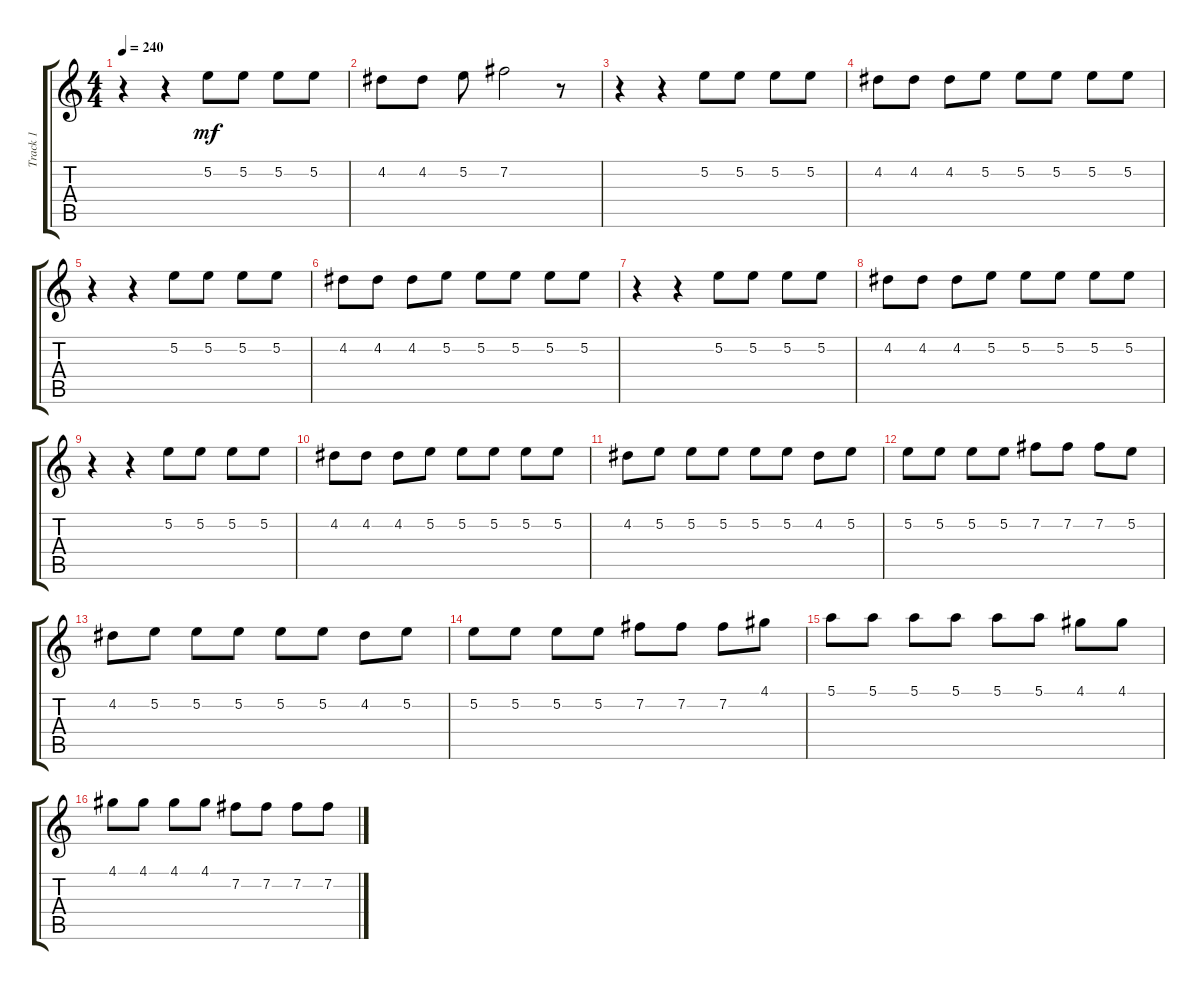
\track ("Track 1" "Track 1") {instrument distortionguitar}
\staff {score tabs}
\tuning (E4 B3 G3 D3 A2 E2) {hide}
\ts (4 4)
\tempo 240
\clef g2
\ks c
r.4{dy mf} r.4 5.2.8 5.2.8 5.2.8 5.2.8 |
4.2.8 4.2.8 5.2.8 7.2.2 r.8 |
r.4 r.4 5.2.8 5.2.8 5.2.8 5.2.8 |
4.2.8 4.2.8 4.2.8 5.2.8 5.2.8 5.2.8 5.2.8 5.2.8 |
r.4 r.4 5.2.8 5.2.8 5.2.8 5.2.8 |
4.2.8 4.2.8 4.2.8 5.2.8 5.2.8 5.2.8 5.2.8 5.2.8 |
r.4 r.4 5.2.8 5.2.8 5.2.8 5.2.8 |
4.2.8 4.2.8 4.2.8 5.2.8 5.2.8 5.2.8 5.2.8 5.2.8 |
r.4 r.4 5.2.8 5.2.8 5.2.8 5.2.8 |
4.2.8 4.2.8 4.2.8 5.2.8 5.2.8 5.2.8 5.2.8 5.2.8 |
4.2.8{balance 16} 5.2.8 5.2.8 5.2.8 5.2.8 5.2.8 4.2.8 5.2.8 |
5.2.8 5.2.8 5.2.8 5.2.8 7.2.8 7.2.8 7.2.8 5.2.8 |
4.2.8 5.2.8 5.2.8 5.2.8 5.2.8 5.2.8 4.2.8 5.2.8 |
5.2.8 5.2.8 5.2.8 5.2.8 7.2.8 7.2.8 7.2.8 4.1.8 |
5.1.8 5.1.8 5.1.8 5.1.8 5.1.8 5.1.8 4.1.8 4.1.8 |
4.1.8 4.1.8 4.1.8 4.1.8 7.2.8 7.2.8 7.2.8 7.2.8
